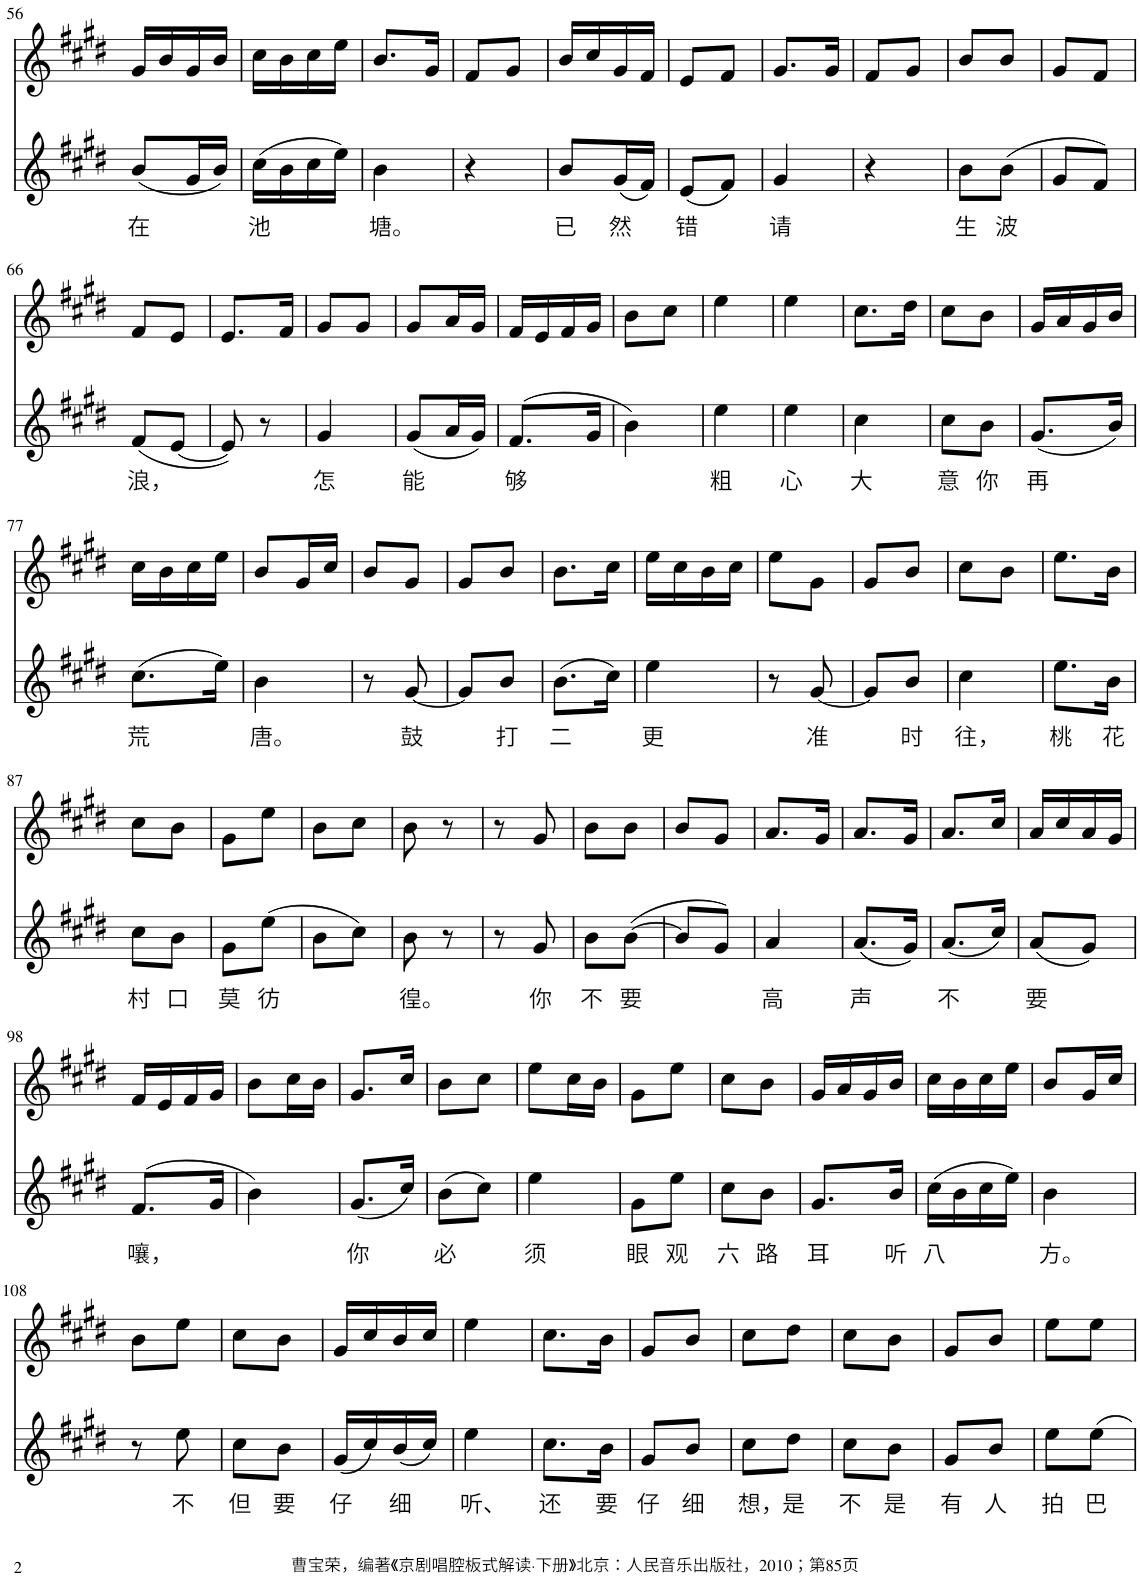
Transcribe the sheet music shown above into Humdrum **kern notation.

**kern	**text	**kern
*part2	*part2	*part1
*staff2	*staff2	*staff1
*I"Piano	*	*I"Piano
*I'Pno	*	*I'Pno
!!LO:PB:g=z
*clefG2	*	*clefG2
*k[f#c#g#d#]	*	*k[f#c#g#d#]
*M1/4	*	*M1/4
=56	=56	=56
!	!LO:LY:b	!
(8b/L	在	16g#/LL
.	.	16b/
16g#/L	.	16g#/
16b/JJ)	.	16b/JJ
=57	=57	=57
!	!LO:LY:b	!
(16cc#\LL	池	16cc#\LL
16b\	.	16b\
16cc#\	.	16cc#\
16ee\JJ)	.	16ee\JJ
=58	=58	=58
!	!LO:LY:b	!
4b\	塘。	8.b/L
.	.	16g#/Jk
=59	=59	=59
4r	.	8f#/L
.	.	8g#/J
=60	=60	=60
!	!LO:LY:b	!
8b/L	已	16b/LL
.	.	16cc#/
!	!LO:LY:b	!
(16g#/L	然	16g#/
16f#/JJ)	.	16f#/JJ
=61	=61	=61
!	!LO:LY:b	!
(8e/L	错	8e/L
8f#/J)	.	8f#/J
=62	=62	=62
!	!LO:LY:b	!
4g#/	请	8.g#/L
.	.	16g#/Jk
=63	=63	=63
4r	.	8f#/L
.	.	8g#/J
=64	=64	=64
!	!LO:LY:b	!
8b\L	生	8b/L
!	!LO:LY:b	!
(8b\J	波	8b/J
=65	=65	=65
8g#/L	.	8g#/L
8f#/J)	.	8f#/J
!!LO:LB:g=z
=66	=66	=66
!	!LO:LY:b	!
(8f#/L	浪，	8f#/L
[8e/J	.	8e/J
=67	=67	=67
8e/])	.	8.e/L
8r	.	.
.	.	16f#/Jk
=68	=68	=68
!	!LO:LY:b	!
4g#/	怎	8g#/L
.	.	8g#/J
=69	=69	=69
!	!LO:LY:b	!
(8g#/L	能	8g#/L
16a/L	.	16a/L
16g#/JJ)	.	16g#/JJ
=70	=70	=70
!	!LO:LY:b	!
(8.f#/L	够	16f#/LL
.	.	16e/
.	.	16f#/
16g#/Jk	.	16g#/JJ
=71	=71	=71
4b\)	.	8b\L
.	.	8cc#\J
=72	=72	=72
!	!LO:LY:b	!
4ee\	粗	4ee\
=73	=73	=73
!	!LO:LY:b	!
4ee\	心	4ee\
=74	=74	=74
!	!LO:LY:b	!
4cc#\	大	8.cc#\L
.	.	16dd#\Jk
=75	=75	=75
!	!LO:LY:b	!
8cc#\L	意	8cc#\L
!	!LO:LY:b	!
8b\J	你	8b\J
=76	=76	=76
!	!LO:LY:b	!
(8.g#/L	再	16g#/LL
.	.	16a/
.	.	16g#/
16b/Jk)	.	16b/JJ
!!LO:LB:g=z
=77	=77	=77
!	!LO:LY:b	!
(8.cc#\L	荒	16cc#\LL
.	.	16b\
.	.	16cc#\
16ee\Jk)	.	16ee\JJ
=78	=78	=78
!	!LO:LY:b	!
4b\	唐。	8b/L
.	.	16g#/L
.	.	16cc#/JJ
=79	=79	=79
8r	.	8b/L
!	!LO:LY:b	!
[8g#/	鼓	8g#/J
=80	=80	=80
8g#/L]	.	8g#/L
!	!LO:LY:b	!
8b/J	打	8b/J
=81	=81	=81
!	!LO:LY:b	!
(8.b\L	二	8.b\L
16cc#\Jk)	.	16cc#\Jk
=82	=82	=82
!	!LO:LY:b	!
4ee\	更	16ee\LL
.	.	16cc#\
.	.	16b\
.	.	16cc#\JJ
=83	=83	=83
8r	.	8ee\L
!	!LO:LY:b	!
[8g#/	准	8g#\J
=84	=84	=84
8g#/L]	.	8g#/L
!	!LO:LY:b	!
8b/J	时	8b/J
=85	=85	=85
!	!LO:LY:b	!
4cc#\	往，	8cc#\L
.	.	8b\J
=86	=86	=86
!	!LO:LY:b	!
8.ee\L	桃	8.ee\L
!	!LO:LY:b	!
16b\Jk	花	16b\Jk
!!LO:LB:g=z
=87	=87	=87
!	!LO:LY:b	!
8cc#\L	村	8cc#\L
!	!LO:LY:b	!
8b\J	口	8b\J
=88	=88	=88
!	!LO:LY:b	!
8g#\L	莫	8g#\L
!	!LO:LY:b	!
(8ee\J	彷	8ee\J
=89	=89	=89
8b\L	.	8b\L
8cc#\J)	.	8cc#\J
=90	=90	=90
!	!LO:LY:b	!
8b\	徨。	8b\
8r	.	8r
=91	=91	=91
8r	.	8r
!	!LO:LY:b	!
8g#/	你	8g#/
=92	=92	=92
!	!LO:LY:b	!
8b\L	不	8b\L
!	!LO:LY:b	!
([8b\J	要	8b\J
=93	=93	=93
8b/L]	.	8b/L
8g#/J)	.	8g#/J
=94	=94	=94
!	!LO:LY:b	!
4a/	高	8.a/L
.	.	16g#/Jk
=95	=95	=95
!	!LO:LY:b	!
(8.a/L	声	8.a/L
16g#/Jk)	.	16g#/Jk
=96	=96	=96
!	!LO:LY:b	!
(8.a/L	不	8.a/L
16cc#/Jk)	.	16cc#/Jk
=97	=97	=97
!	!LO:LY:b	!
(8a/L	要	16a/LL
.	.	16cc#/
8g#/J)	.	16a/
.	.	16g#/JJ
!!LO:LB:g=z
=98	=98	=98
!	!LO:LY:b	!
(8.f#/L	嚷，	16f#/LL
.	.	16e/
.	.	16f#/
16g#/Jk	.	16g#/JJ
=99	=99	=99
4b\)	.	8b\L
.	.	16cc#\L
.	.	16b\JJ
=100	=100	=100
!	!LO:LY:b	!
(8.g#/L	你	8.g#/L
16cc#/Jk)	.	16cc#/Jk
=101	=101	=101
!	!LO:LY:b	!
(8b\L	必	8b\L
8cc#\J)	.	8cc#\J
=102	=102	=102
!	!LO:LY:b	!
4ee\	须	8ee\L
.	.	16cc#\L
.	.	16b\JJ
=103	=103	=103
!	!LO:LY:b	!
8g#\L	眼	8g#\L
!	!LO:LY:b	!
8ee\J	观	8ee\J
=104	=104	=104
!	!LO:LY:b	!
8cc#\L	六	8cc#\L
!	!LO:LY:b	!
8b\J	路	8b\J
=105	=105	=105
!	!LO:LY:b	!
8.g#/L	耳	16g#/LL
.	.	16a/
.	.	16g#/
!	!LO:LY:b	!
16b/Jk	听	16b/JJ
=106	=106	=106
!	!LO:LY:b	!
(16cc#\LL	八	16cc#\LL
16b\	.	16b\
16cc#\	.	16cc#\
16ee\JJ)	.	16ee\JJ
=107	=107	=107
!	!LO:LY:b	!
4b\	方。	8b/L
.	.	16g#/L
.	.	16cc#/JJ
!!LO:LB:g=z
=108	=108	=108
8r	.	8b\L
!	!LO:LY:b	!
8ee\	不	8ee\J
=109	=109	=109
!	!LO:LY:b	!
8cc#\L	但	8cc#\L
!	!LO:LY:b	!
8b\J	要	8b\J
=110	=110	=110
!	!LO:LY:b	!
(16g#/LL	仔	16g#/LL
16cc#/)	.	16cc#/
!	!LO:LY:b	!
(16b/	细	16b/
16cc#/JJ)	.	16cc#/JJ
=111	=111	=111
!	!LO:LY:b	!
4ee\	听、	4ee\
=112	=112	=112
!	!LO:LY:b	!
8.cc#\L	还	8.cc#\L
!	!LO:LY:b	!
16b\Jk	要	16b\Jk
=113	=113	=113
!	!LO:LY:b	!
8g#/L	仔	8g#/L
!	!LO:LY:b	!
8b/J	细	8b/J
=114	=114	=114
!	!LO:LY:b	!
8cc#\L	想，	8cc#\L
!	!LO:LY:b	!
8dd#\J	是	8dd#\J
=115	=115	=115
!	!LO:LY:b	!
8cc#\L	不	8cc#\L
!	!LO:LY:b	!
8b\J	是	8b\J
=116	=116	=116
!	!LO:LY:b	!
8g#/L	有	8g#/L
!	!LO:LY:b	!
8b/J	人	8b/J
=117	=117	=117
!	!LO:LY:b	!
8ee\L	拍	8ee\L
!	!LO:LY:b	!
8ee\J	巴	8ee\J
=	=	=
*-	*-	*-
